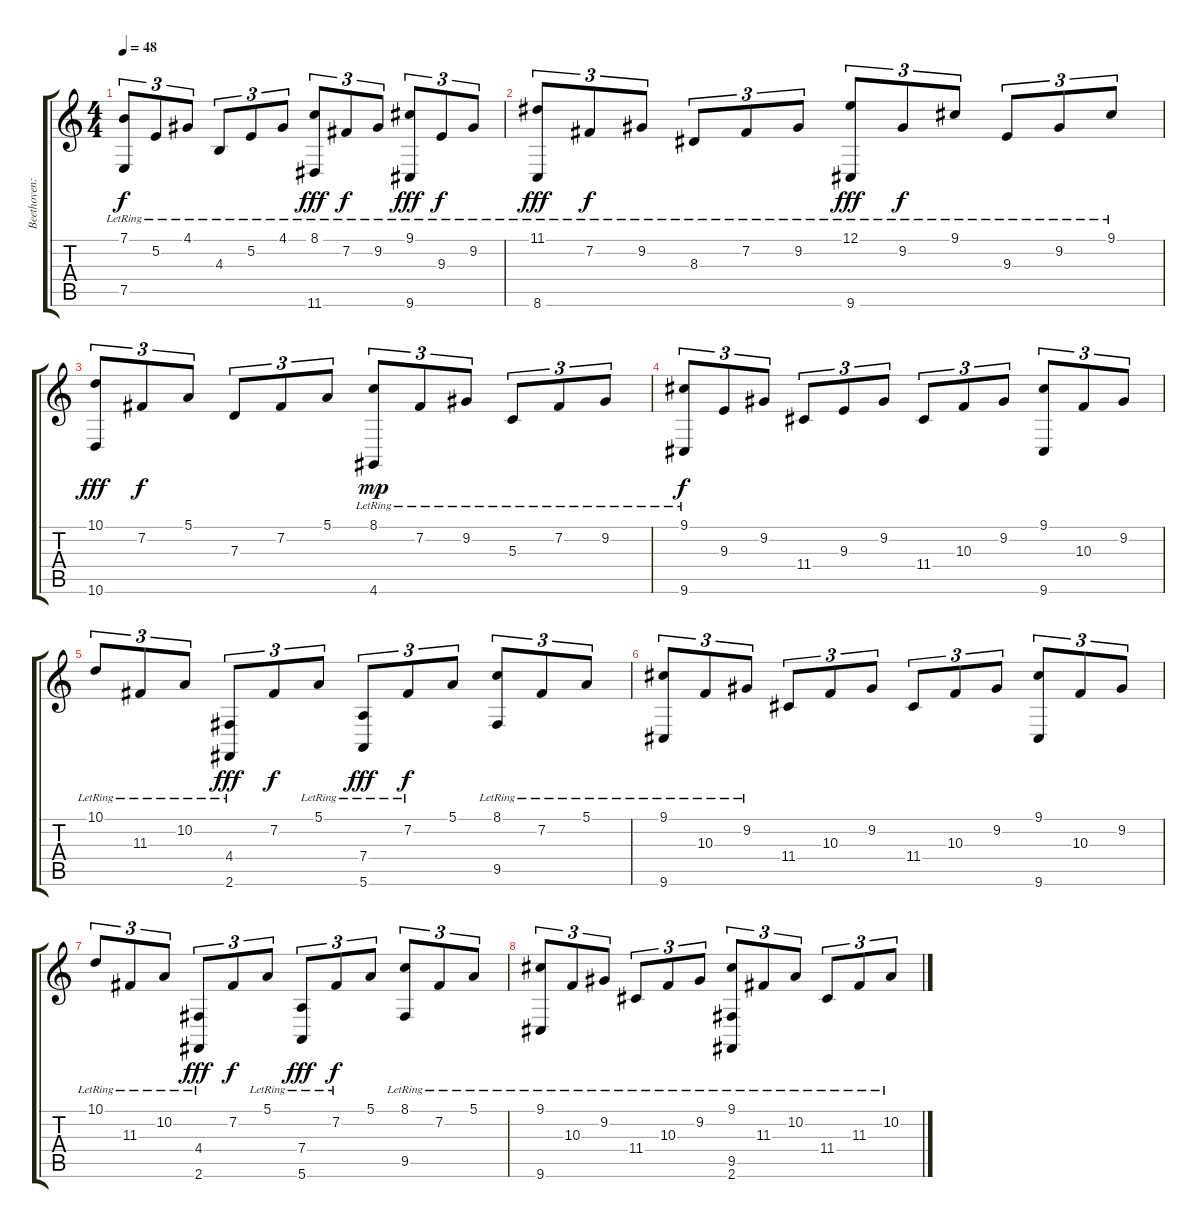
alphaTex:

\track ("Beethoven: L and R hands" "Beethoven:") {instrument acousticgrandpiano}
\staff {score tabs}
\tuning (E4 B3 G3 D3 A2 E2) {hide}
\ts (4 4)
\tempo 48
\clef g2
\ks c
(7.1{lr} 7.5{lr}).8{tu (3 2) dy f} 5.2{lr}.8{tu (3 2)} 4.1{lr}.8{tu (3 2)} 4.3{lr}.8{tu (3 2)} 5.2{lr}.8{tu (3 2)} 4.1{lr}.8{tu (3 2)} (8.1{lr} 11.6{lr}).8{tu (3 2) dy fff} 7.2{lr}.8{tu (3 2) dy f} 9.2{lr}.8{tu (3 2)} (9.1{lr} 9.6{lr}).8{tu (3 2) dy fff} 9.3{lr}.8{tu (3 2) dy f} 9.2{lr}.8{tu (3 2)} |
(11.1{lr} 8.6{lr}).8{tu (3 2) dy fff} 7.2{lr}.8{tu (3 2) dy f} 9.2{lr}.8{tu (3 2)} 8.3{lr}.8{tu (3 2)} 7.2{lr}.8{tu (3 2)} 9.2{lr}.8{tu (3 2)} (12.1{lr} 9.6{lr}).8{tu (3 2) dy fff} 9.2{lr}.8{tu (3 2) dy f} 9.1{lr}.8{tu (3 2)} 9.3{lr}.8{tu (3 2)} 9.2{lr}.8{tu (3 2)} 9.1{lr}.8{tu (3 2)} |
(10.1 10.6).8{tu (3 2) dy fff} 7.2.8{tu (3 2) dy f} 5.1.8{tu (3 2)} 7.3.8{tu (3 2)} 7.2.8{tu (3 2)} 5.1.8{tu (3 2)} (8.1{lr} 4.6{lr}).8{tu (3 2) dy mp} 7.2{lr}.8{tu (3 2)} 9.2{lr}.8{tu (3 2)} 5.3{lr}.8{tu (3 2)} 7.2{lr}.8{tu (3 2)} 9.2{lr}.8{tu (3 2)} |
(9.1{lr} 9.6{lr}).8{tu (3 2) dy f} 9.3.8{tu (3 2)} 9.2.8{tu (3 2)} 11.4.8{tu (3 2)} 9.3.8{tu (3 2)} 9.2.8{tu (3 2)} 11.4.8{tu (3 2)} 10.3.8{tu (3 2)} 9.2.8{tu (3 2)} (9.1 9.6).8{tu (3 2)} 10.3.8{tu (3 2)} 9.2.8{tu (3 2)} |
10.1{lr}.8{tu (3 2)} 11.3{lr}.8{tu (3 2)} 10.2{lr}.8{tu (3 2)} (4.4{lr} 2.6{lr}).8{tu (3 2) dy fff} 7.2.8{tu (3 2) dy f} 5.1{lr}.8{tu (3 2)} (7.4{lr} 5.6{lr}).8{tu (3 2) dy fff} 7.2{lr}.8{tu (3 2) dy f} 5.1.8{tu (3 2)} (8.1 9.5{lr}).8{tu (3 2)} 7.2{lr}.8{tu (3 2)} 5.1{lr}.8{tu (3 2)} |
(9.1{lr} 9.6{lr}).8{tu (3 2)} 10.3{lr}.8{tu (3 2)} 9.2{lr}.8{tu (3 2)} 11.4.8{tu (3 2)} 10.3.8{tu (3 2)} 9.2.8{tu (3 2)} 11.4.8{tu (3 2)} 10.3.8{tu (3 2)} 9.2.8{tu (3 2)} (9.1 9.6).8{tu (3 2)} 10.3.8{tu (3 2)} 9.2.8{tu (3 2)} |
10.1{lr}.8{tu (3 2)} 11.3{lr}.8{tu (3 2)} 10.2{lr}.8{tu (3 2)} (4.4{lr} 2.6{lr}).8{tu (3 2) dy fff} 7.2.8{tu (3 2) dy f} 5.1{lr}.8{tu (3 2)} (7.4{lr} 5.6{lr}).8{tu (3 2) dy fff} 7.2{lr}.8{tu (3 2) dy f} 5.1.8{tu (3 2)} (8.1 9.5{lr}).8{tu (3 2)} 7.2{lr}.8{tu (3 2)} 5.1{lr}.8{tu (3 2)} |
(9.1{lr} 9.6{lr}).8{tu (3 2)} 10.3{lr}.8{tu (3 2)} 9.2{lr}.8{tu (3 2)} 11.4{lr}.8{tu (3 2)} 10.3{lr}.8{tu (3 2)} 9.2{lr}.8{tu (3 2)} (9.1{lr} 9.5{lr} 2.6{lr}).8{tu (3 2)} 11.3{lr}.8{tu (3 2)} 10.2{lr}.8{tu (3 2)} 11.4{lr}.8{tu (3 2)} 11.3{lr}.8{tu (3 2)} 10.2{lr}.8{tu (3 2)}
